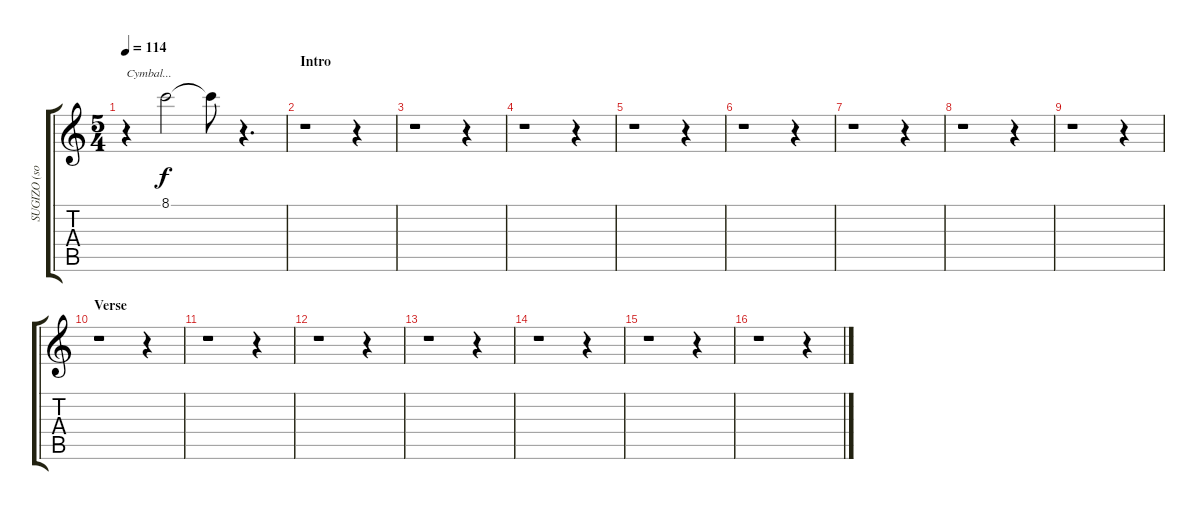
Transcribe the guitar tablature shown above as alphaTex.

\track ("SUGIZO (solo guitar)" "SUGIZO (so") {instrument overdrivenguitar}
\staff {score tabs}
\tuning (E4 B3 G3 D3 A2 E2) {hide}
\ts (5 4)
\tempo 114
\clef g2
\ks c
r.4{txt "Cymbal..." dy f instrument overdrivenguitar} 8.1.2{instrument reversecymbal} 8.1{t}.8 r.4{d} |
\section ("" "Intro")
r.1 r.4 |
r.1 r.4 |
r.1 r.4 |
r.1 r.4 |
r.1 r.4 |
r.1 r.4 |
r.1 r.4 |
r.1 r.4 |
\section ("" "Verse")
r.1 r.4 |
r.1 r.4 |
r.1 r.4 |
r.1 r.4 |
r.1 r.4 |
r.1 r.4 |
r.1 r.4
